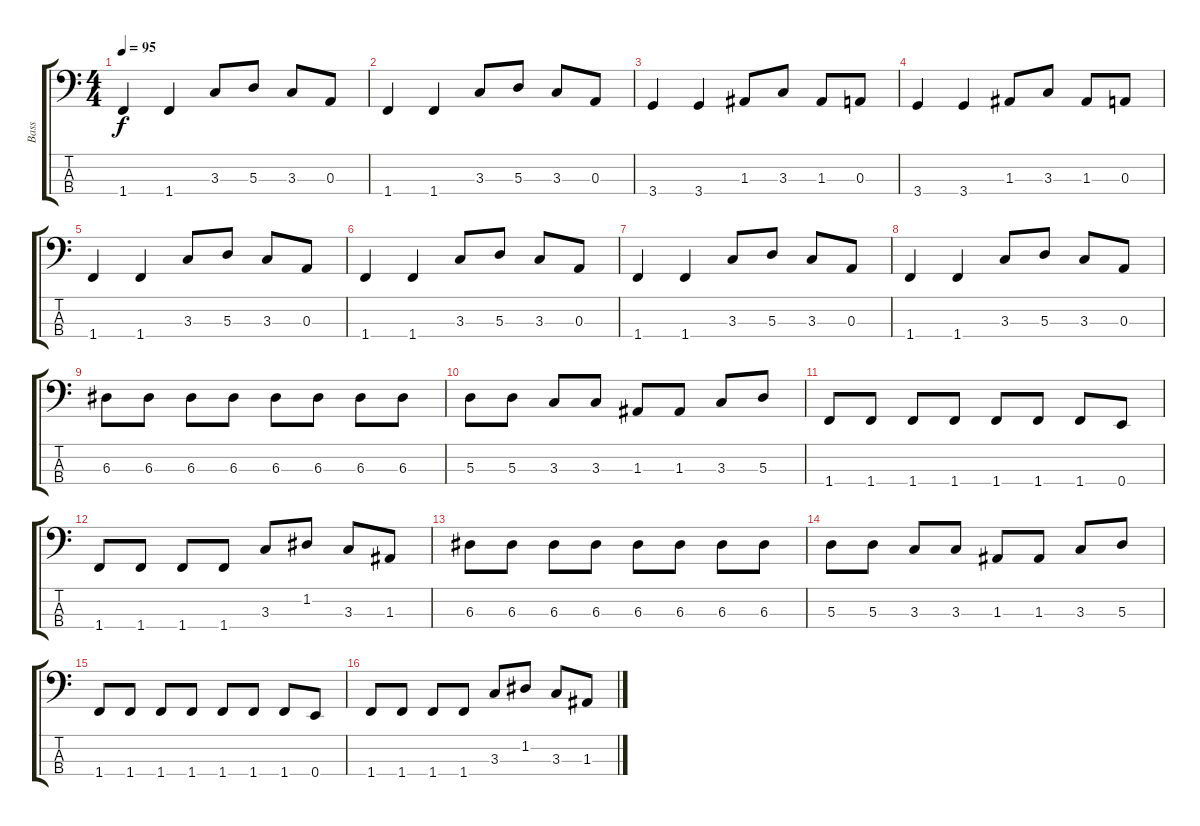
\track ("Bass" "Bass") {instrument electricbassfinger}
\staff {score tabs}
\tuning (G2 D2 A1 E1) {hide}
\ts (4 4)
\tempo 95
\clef f4
\ks c
1.4.4{dy f} 1.4.4 3.3.8 5.3.8 3.3.8 0.3.8 |
1.4.4 1.4.4 3.3.8 5.3.8 3.3.8 0.3.8 |
3.4.4 3.4.4 1.3.8 3.3.8 1.3.8 0.3.8 |
3.4.4 3.4.4 1.3.8 3.3.8 1.3.8 0.3.8 |
1.4.4 1.4.4 3.3.8 5.3.8 3.3.8 0.3.8 |
1.4.4 1.4.4 3.3.8 5.3.8 3.3.8 0.3.8 |
1.4.4 1.4.4 3.3.8 5.3.8 3.3.8 0.3.8 |
1.4.4 1.4.4 3.3.8 5.3.8 3.3.8 0.3.8 |
6.3.8 6.3.8 6.3.8 6.3.8 6.3.8 6.3.8 6.3.8 6.3.8 |
5.3.8 5.3.8 3.3.8 3.3.8 1.3.8 1.3.8 3.3.8 5.3.8 |
1.4.8 1.4.8 1.4.8 1.4.8 1.4.8 1.4.8 1.4.8 0.4.8 |
1.4.8 1.4.8 1.4.8 1.4.8 3.3.8 1.2.8 3.3.8 1.3.8 |
6.3.8 6.3.8 6.3.8 6.3.8 6.3.8 6.3.8 6.3.8 6.3.8 |
5.3.8 5.3.8 3.3.8 3.3.8 1.3.8 1.3.8 3.3.8 5.3.8 |
1.4.8 1.4.8 1.4.8 1.4.8 1.4.8 1.4.8 1.4.8 0.4.8 |
1.4.8 1.4.8 1.4.8 1.4.8 3.3.8 1.2.8 3.3.8 1.3.8
